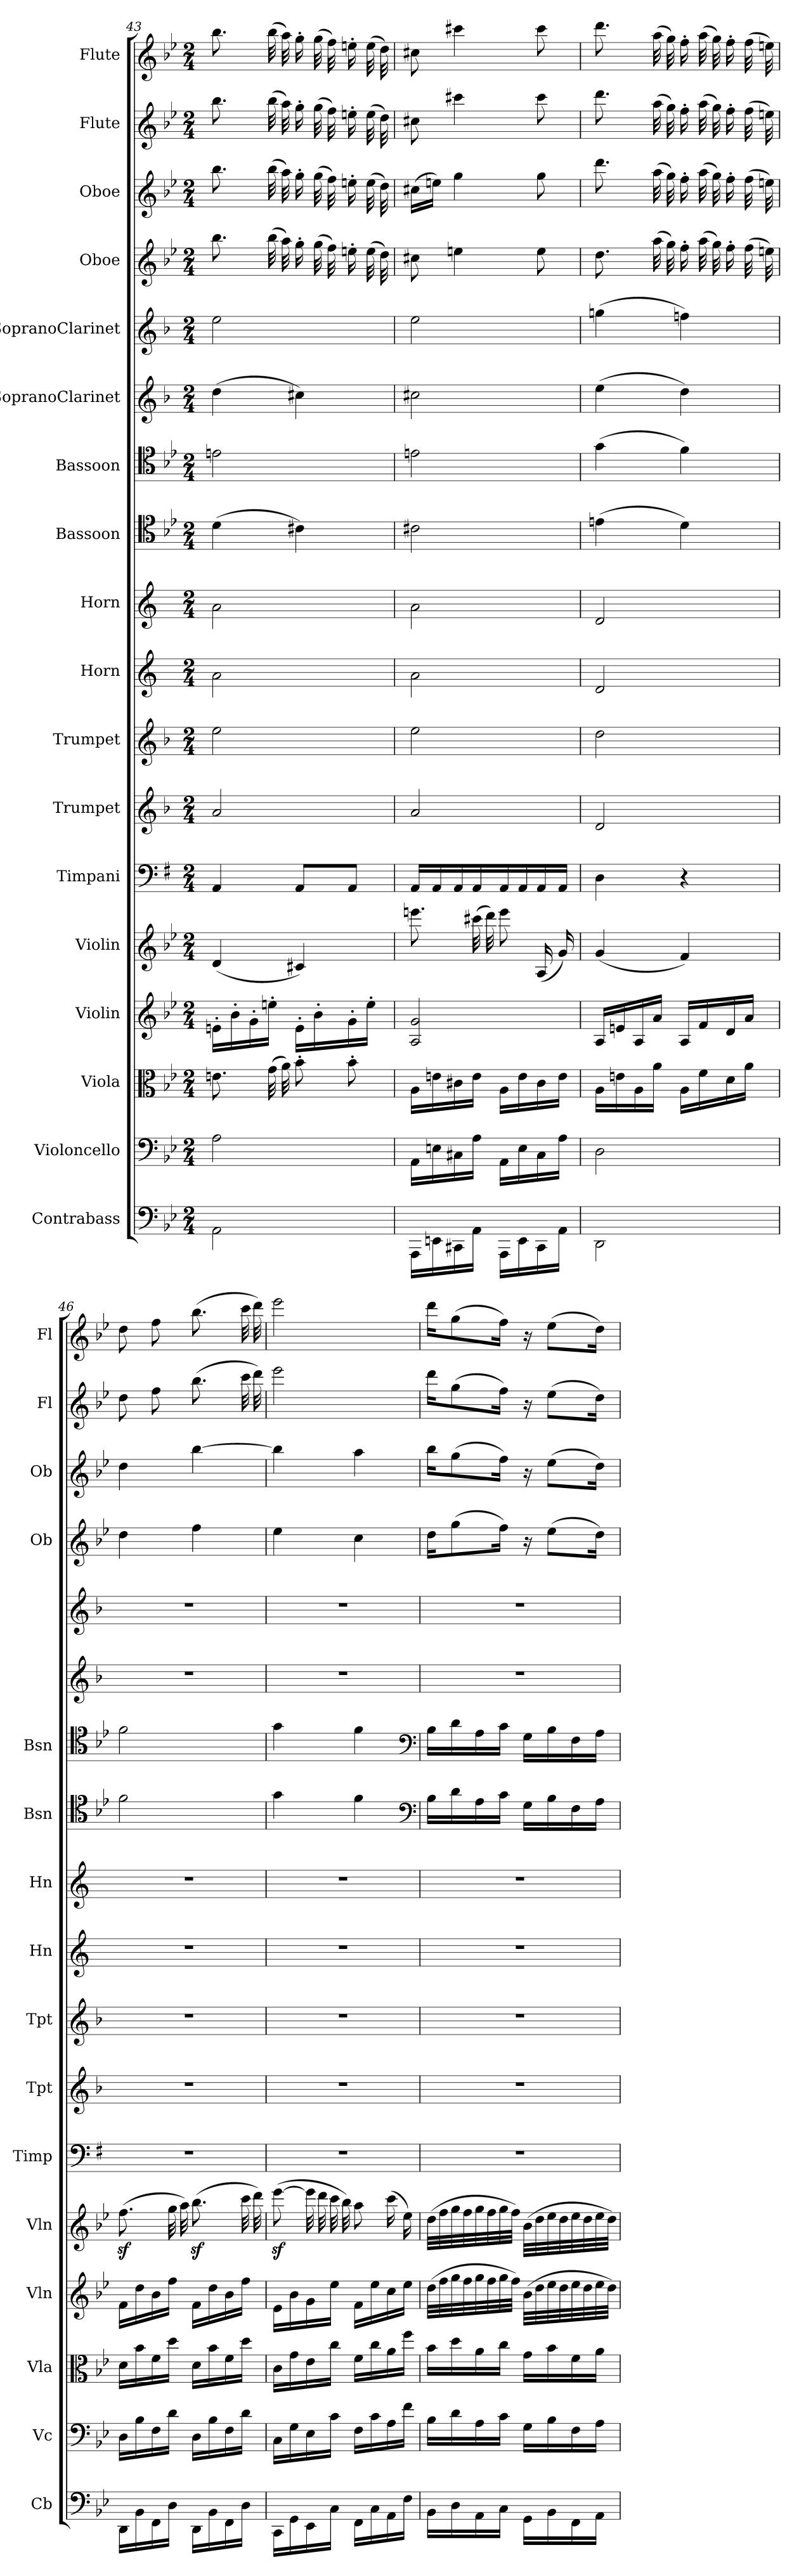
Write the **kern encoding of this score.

**kern	**kern	**kern	**kern	**kern	**kern	**kern	**kern	**kern	**kern	**kern	**kern	**kern	**kern	**kern	**kern	**kern	**kern
*part18	*part17	*part16	*part15	*part14	*part13	*part12	*part11	*part10	*part9	*part8	*part7	*part6	*part5	*part4	*part3	*part2	*part1
*staff18	*staff17	*staff16	*staff15	*staff14	*staff13	*staff12	*staff11	*staff10	*staff9	*staff8	*staff7	*staff6	*staff5	*staff4	*staff3	*staff2	*staff1
*I"Contrabass	*I"Violoncello	*I"Viola	*I"Violin	*I"Violin	*I"Timpani	*I"Trumpet	*I"Trumpet	*I"Horn	*I"Horn	*I"Bassoon	*I"Bassoon	*I"SopranoClarinet	*I"SopranoClarinet	*I"Oboe	*I"Oboe	*I"Flute	*I"Flute
*I'Cb	*I'Vc	*I'Vla	*I'Vln	*I'Vln	*I'Timp	*I'Tpt	*I'Tpt	*I'Hn	*I'Hn	*I'Bsn	*I'Bsn	*	*	*I'Ob	*I'Ob	*I'Fl	*I'Fl
*clefF4	*clefF4	*clefC3	*clefG2	*clefG2	*clefF4	*clefG2	*clefG2	*clefG2	*clefG2	*clefC4	*clefC4	*clefG2	*clefG2	*clefG2	*clefG2	*clefG2	*clefG2
*k[b-e-]	*k[b-e-]	*k[b-e-]	*k[b-e-]	*k[b-e-]	*k[f#]	*k[b-]	*k[b-]	*k[]	*k[]	*k[b-e-]	*k[b-e-]	*k[b-]	*k[b-]	*k[b-e-]	*k[b-e-]	*k[b-e-]	*k[b-e-]
*M2/4	*M2/4	*M2/4	*M2/4	*M2/4	*M2/4	*M2/4	*M2/4	*M2/4	*M2/4	*M2/4	*M2/4	*M2/4	*M2/4	*M2/4	*M2/4	*M2/4	*M2/4
=43	=43	=43	=43	=43	=43	=43	=43	=43	=43	=43	=43	=43	=43	=43	=43	=43	=43
2AA\	2A\	8.en\	16en'\LL	(4d/	4AA/	2a/	2ee\	2a\	2a\	(4d\	2en\	(4dd\	2ee\	8.bb-\	8.bb-\	8.bb-\	8.bb-\
.	.	.	16b-'\	.	.	.	.	.	.	.	.	.	.	.	.	.	.
.	.	.	16g'\	.	.	.	.	.	.	.	.	.	.	.	.	.	.
.	.	(32g\	16een'\JJ	.	.	.	.	.	.	.	.	.	.	(32bb-\	(32bb-\	(32bb-\	(32bb-\
.	.	32a\)	.	.	.	.	.	.	.	.	.	.	.	32aa\)	32aa\)	32aa\)	32aa\)
.	.	8b-'\	16e'\LL	4c#X/)	8AA/L	.	.	.	.	4c#X\)	.	4cc#X\)	.	16gg'\	16gg'\	16gg'\	16gg'\
.	.	.	16b-'\	.	.	.	.	.	.	.	.	.	.	(32gg\	(32gg\	(32gg\	(32gg\
.	.	.	.	.	.	.	.	.	.	.	.	.	.	32ff\)	32ff\)	32ff\)	32ff\)
.	.	8b-'\	16g'\	.	8AA/J	.	.	.	.	.	.	.	.	16een'\	16een'\	16een'\	16een'\
.	.	.	16ee'\JJ	.	.	.	.	.	.	.	.	.	.	(32ee\	(32ee\	(32ee\	(32ee\
.	.	.	.	.	.	.	.	.	.	.	.	.	.	32dd\)	32dd\)	32dd\)	32dd\)
=44	=44	=44	=44	=44	=44	=44	=44	=44	=44	=44	=44	=44	=44	=44	=44	=44	=44
16AAA\LL	16AA\LL	16A\LL	2A/ 2g/	8.eeen\	16AA/LL	2a/	2ee\	2a\	2a\	2c#X\	2en\	2cc#X\	2ee\	8cc#X\	(16cc#X\LL	8cc#X\	8cc#X\
16EEn\	16En\	16en\	.	.	16AA/	.	.	.	.	.	.	.	.	.	16een\JJ)	.	.
16CC#X\	16C#X\	16c#X\	.	.	16AA/	.	.	.	.	.	.	.	.	4een\	4gg\	4ccc#X\	4ccc#X\
16AA\JJ	16A\JJ	16e\JJ	.	(32ccc#X\	16AA/	.	.	.	.	.	.	.	.	.	.	.	.
.	.	.	.	32ddd\)	.	.	.	.	.	.	.	.	.	.	.	.	.
16AAA\LL	16AA\LL	16A\LL	.	8eee\	16AA/	.	.	.	.	.	.	.	.	.	.	.	.
16EE\	16E\	16e\	.	.	16AA/	.	.	.	.	.	.	.	.	.	.	.	.
16CC#\	16C#\	16c#\	.	(16A/	16AA/	.	.	.	.	.	.	.	.	8ee\	8gg\	8ccc#\	8ccc#\
16AA\JJ	16A\JJ	16e\JJ	.	16g/)	16AA/JJ	.	.	.	.	.	.	.	.	.	.	.	.
=45	=45	=45	=45	=45	=45	=45	=45	=45	=45	=45	=45	=45	=45	=45	=45	=45	=45
2DD\	2D\	16A\LL	16A/LL	(4g/	4D\	2d/	2dd\	2d/	2d/	(4en\	(4g\	(4ee\	(4ggn\	8.dd\	8.ddd\	8.ddd\	8.ddd\
.	.	16en\	16en/	.	.	.	.	.	.	.	.	.	.	.	.	.	.
.	.	16A\	16A/	.	.	.	.	.	.	.	.	.	.	.	.	.	.
.	.	16a\JJ	16a/JJ	.	.	.	.	.	.	.	.	.	.	(32aa\	(32aa\	(32aa\	(32aa\
.	.	.	.	.	.	.	.	.	.	.	.	.	.	32gg\)	32gg\)	32gg\)	32gg\)
.	.	16A\LL	16A/LL	4f/)	4r	.	.	.	.	4d\)	4f\)	4dd\)	4ffn\)	16ff'\	16ff'\	16ff'\	16ff'\
.	.	16f\	16f/	.	.	.	.	.	.	.	.	.	.	(32aa\	(32aa\	(32aa\	(32aa\
.	.	.	.	.	.	.	.	.	.	.	.	.	.	32gg\)	32gg\)	32gg\)	32gg\)
.	.	16d\	16d/	.	.	.	.	.	.	.	.	.	.	16ff'\	16ff'\	16ff'\	16ff'\
.	.	16a\JJ	16a/JJ	.	.	.	.	.	.	.	.	.	.	(32ff\	(32ff\	(32ff\	(32ff\
.	.	.	.	.	.	.	.	.	.	.	.	.	.	32een\)	32een\)	32een\)	32een\)
=46	=46	=46	=46	=46	=46	=46	=46	=46	=46	=46	=46	=46	=46	=46	=46	=46	=46
16DD\LL	16D\LL	16d\LL	16f\LL	(8.ffz\	2r	2r	2r	2r	2r	2f\	2f\	2r	2r	4dd\	4dd\	8dd\	8dd\
16BB-\	16B-\	16b-\	16dd\	.	.	.	.	.	.	.	.	.	.	.	.	.	.
16FF\	16F\	16f\	16b-\	.	.	.	.	.	.	.	.	.	.	.	.	8ff\	8ff\
16D\JJ	16d\JJ	16dd\JJ	16ff\JJ	32gg\	.	.	.	.	.	.	.	.	.	.	.	.	.
.	.	.	.	32aa\)	.	.	.	.	.	.	.	.	.	.	.	.	.
16DD\LL	16D\LL	16d\LL	16f\LL	(8.bb-z\	.	.	.	.	.	.	.	.	.	4ff\	[4bb-\	(8.bb-\	(8.bb-\
16BB-\	16B-\	16b-\	16dd\	.	.	.	.	.	.	.	.	.	.	.	.	.	.
16FF\	16F\	16f\	16b-\	.	.	.	.	.	.	.	.	.	.	.	.	.	.
16D\JJ	16d\JJ	16dd\JJ	16ff\JJ	32ccc\	.	.	.	.	.	.	.	.	.	.	.	32ccc\	32ccc\
.	.	.	.	32ddd\)	.	.	.	.	.	.	.	.	.	.	.	32ddd\)	32ddd\)
=47	=47	=47	=47	=47	=47	=47	=47	=47	=47	=47	=47	=47	=47	=47	=47	=47	=47
16CC\LL	16C\LL	16c\LL	16e-\LL	([8eee-z\	2r	2r	2r	2r	2r	4g\	4g\	2r	2r	4ee-\	4bb-\]	2eee-\	2eee-\
16GG\	16G\	16g\	16b-\	.	.	.	.	.	.	.	.	.	.	.	.	.	.
16EE-\	16E-\	16e-\	16g\	32eee-\]	.	.	.	.	.	.	.	.	.	.	.	.	.
.	.	.	.	32ddd\	.	.	.	.	.	.	.	.	.	.	.	.	.
16C\JJ	16c\JJ	16cc\JJ	16ee-\JJ	32ccc\	.	.	.	.	.	.	.	.	.	.	.	.	.
.	.	.	.	32bb-\)	.	.	.	.	.	.	.	.	.	.	.	.	.
16FF\LL	16F\LL	16f\LL	16f\LL	8aa\	.	.	.	.	.	4f\	4f\	.	.	4cc\	4aa\	.	.
16C\	16c\	16cc\	16ee-\	.	.	.	.	.	.	.	.	.	.	.	.	.	.
16AA\	16A\	16a\	16cc\	(16ccc\	.	.	.	.	.	.	.	.	.	.	.	.	.
16F\JJ	16f\JJ	16ff\JJ	16ee-\JJ	16ee-\)	.	.	.	.	.	.	.	.	.	.	.	.	.
*	*	*	*	*	*	*	*	*	*	*clefF4	*clefF4	*	*	*	*	*	*
=48	=48	=48	=48	=48	=48	=48	=48	=48	=48	=48	=48	=48	=48	=48	=48	=48	=48
16BB-\LL	16B-\LL	16b-\LL	(32dd\LLL	(32dd\LLL	2r	2r	2r	2r	2r	16B-\LL	16B-\LL	2r	2r	16dd\KL	16bb-\KL	16ddd\KL	16ddd\KL
.	.	.	32ff\	32ff\	.	.	.	.	.	.	.	.	.	.	.	.	.
16D\	16d\	16dd\	32gg\	32gg\	.	.	.	.	.	16d\	16d\	.	.	(8gg\	(8gg\	(8gg\	(8gg\
.	.	.	32ff\	32ff\	.	.	.	.	.	.	.	.	.	.	.	.	.
16AA\	16A\	16a\	32gg\	32gg\	.	.	.	.	.	16A\	16A\	.	.	.	.	.	.
.	.	.	32ff\	32ff\	.	.	.	.	.	.	.	.	.	.	.	.	.
16C\JJ	16c\JJ	16cc\JJ	32gg\	32gg\	.	.	.	.	.	16c\JJ	16c\JJ	.	.	16ff\Jk)	16ff\Jk)	16ff\Jk)	16ff\Jk)
.	.	.	32ff\JJJ)	32ff\JJJ)	.	.	.	.	.	.	.	.	.	.	.	.	.
16GG\LL	16G\LL	16g\LL	(32b-\LLL	(32b-\LLL	.	.	.	.	.	16G\LL	16G\LL	.	.	16r	16r	16r	16r
.	.	.	32dd\	32dd\	.	.	.	.	.	.	.	.	.	.	.	.	.
16BB-\	16B-\	16b-\	32ee-\	32ee-\	.	.	.	.	.	16B-\	16B-\	.	.	(8ee-\L	(8ee-\L	(8ee-\L	(8ee-\L
.	.	.	32dd\	32dd\	.	.	.	.	.	.	.	.	.	.	.	.	.
16FF\	16F\	16f\	32ee-\	32ee-\	.	.	.	.	.	16F\	16F\	.	.	.	.	.	.
.	.	.	32dd\	32dd\	.	.	.	.	.	.	.	.	.	.	.	.	.
16AA\JJ	16A\JJ	16a\JJ	32ee-\	32ee-\	.	.	.	.	.	16A\JJ	16A\JJ	.	.	16dd\Jk)	16dd\Jk)	16dd\Jk)	16dd\Jk)
.	.	.	32dd\JJJ)	32dd\JJJ)	.	.	.	.	.	.	.	.	.	.	.	.	.
=	=	=	=	=	=	=	=	=	=	=	=	=	=	=	=	=	=
*-	*-	*-	*-	*-	*-	*-	*-	*-	*-	*-	*-	*-	*-	*-	*-	*-	*-
